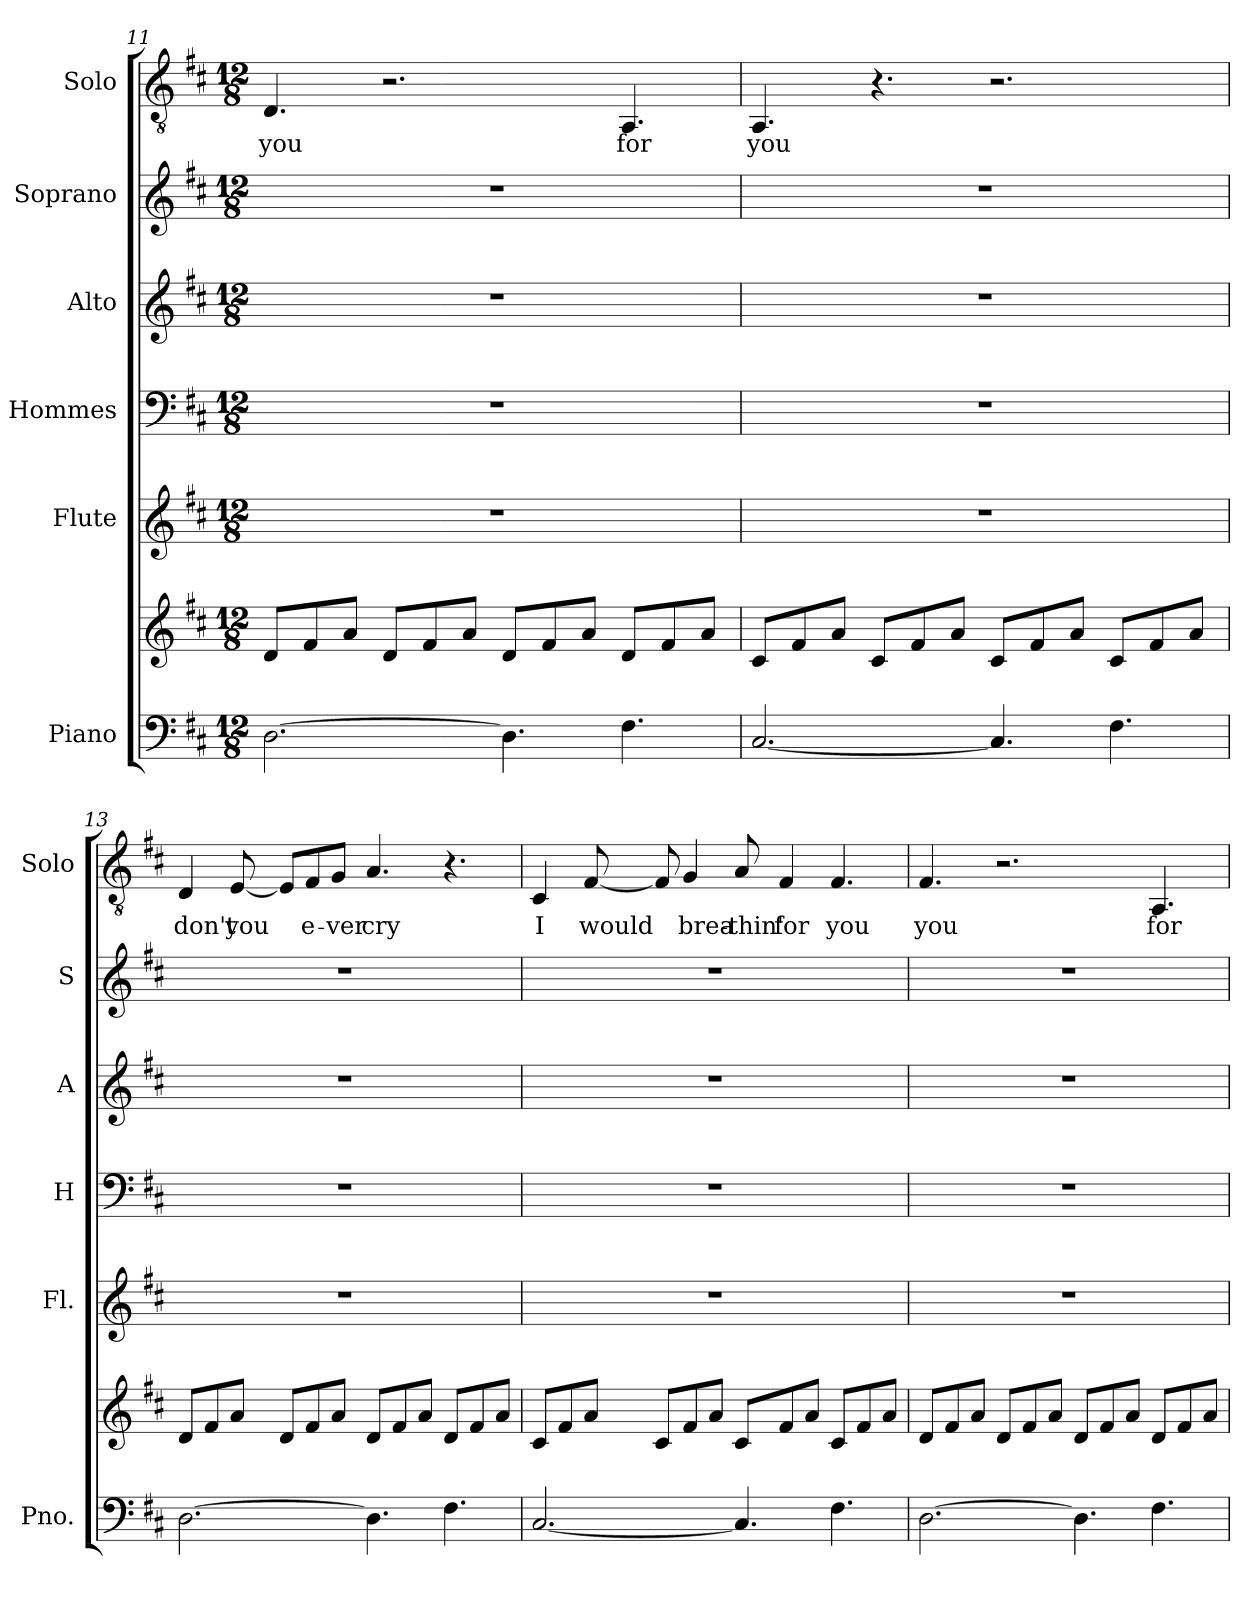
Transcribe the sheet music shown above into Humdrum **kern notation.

**kern	**kern	**kern	**kern	**kern	**kern	**kern	**text
*part6	*part6	*part5	*part4	*part3	*part2	*part1	*part1
*staff7	*staff6	*staff5	*staff4	*staff3	*staff2	*staff1	*staff1
*I"Piano	*	*I"Flute	*I"Hommes	*I"Alto	*I"Soprano	*I"Solo	*
*I'Pno.	*	*I'Fl.	*I'H	*I'A	*I'S	*I'Solo	*
*clefF4	*clefG2	*clefG2	*clefF4	*clefG2	*clefG2	*clefGv2	*
*k[f#c#]	*k[f#c#]	*k[f#c#]	*k[f#c#]	*k[f#c#]	*k[f#c#]	*k[f#c#]	*
*D:	*D:	*D:	*D:	*D:	*D:	*D:	*
*M12/8	*M12/8	*M12/8	*M12/8	*M12/8	*M12/8	*M12/8	*
=11	=11	=11	=11	=11	=11	=11	=11
[2.D\	8d/L	1.r	1.r	1.r	1.r	4.D/	you
.	8f#/	.	.	.	.	.	.
.	8a/J	.	.	.	.	.	.
.	8d/L	.	.	.	.	2.r	.
.	8f#/	.	.	.	.	.	.
.	8a/J	.	.	.	.	.	.
4.D\]	8d/L	.	.	.	.	.	.
.	8f#/	.	.	.	.	.	.
.	8a/J	.	.	.	.	.	.
4.F#\	8d/L	.	.	.	.	4.AA/	for
.	8f#/	.	.	.	.	.	.
.	8a/J	.	.	.	.	.	.
=12	=12	=12	=12	=12	=12	=12	=12
[2.C#/	8c#/L	1.r	1.r	1.r	1.r	4.AA/	you
.	8f#/	.	.	.	.	.	.
.	8a/J	.	.	.	.	.	.
.	8c#/L	.	.	.	.	4.r	.
.	8f#/	.	.	.	.	.	.
.	8a/J	.	.	.	.	.	.
4.C#/]	8c#/L	.	.	.	.	2.r	.
.	8f#/	.	.	.	.	.	.
.	8a/J	.	.	.	.	.	.
4.F#\	8c#/L	.	.	.	.	.	.
.	8f#/	.	.	.	.	.	.
.	8a/J	.	.	.	.	.	.
!!LO:PB:g=z
=13	=13	=13	=13	=13	=13	=13	=13
[2.D\	8d/L	1.r	1.r	1.r	1.r	4D/	don't
.	8f#/	.	.	.	.	.	.
.	8a/J	.	.	.	.	[8E/	you
.	8d/L	.	.	.	.	8E/L]	.
.	8f#/	.	.	.	.	8F#/	e-
.	8a/J	.	.	.	.	8G/J	-ver
4.D\]	8d/L	.	.	.	.	4.A/	cry
.	8f#/	.	.	.	.	.	.
.	8a/J	.	.	.	.	.	.
4.F#\	8d/L	.	.	.	.	4.r	.
.	8f#/	.	.	.	.	.	.
.	8a/J	.	.	.	.	.	.
=14	=14	=14	=14	=14	=14	=14	=14
[2.C#/	8c#/L	1.r	1.r	1.r	1.r	4C#/	I
.	8f#/	.	.	.	.	.	.
.	8a/J	.	.	.	.	[8F#/	would
.	8c#/L	.	.	.	.	8F#/]	.
.	8f#/	.	.	.	.	4G/	brea-
.	8a/J	.	.	.	.	.	.
4.C#/]	8c#/L	.	.	.	.	8A/	-thin'
.	8f#/	.	.	.	.	4F#/	for
.	8a/J	.	.	.	.	.	.
4.F#\	8c#/L	.	.	.	.	4.F#/	you
.	8f#/	.	.	.	.	.	.
.	8a/J	.	.	.	.	.	.
=15	=15	=15	=15	=15	=15	=15	=15
[2.D\	8d/L	1.r	1.r	1.r	1.r	4.F#/	you
.	8f#/	.	.	.	.	.	.
.	8a/J	.	.	.	.	.	.
.	8d/L	.	.	.	.	2.r	.
.	8f#/	.	.	.	.	.	.
.	8a/J	.	.	.	.	.	.
4.D\]	8d/L	.	.	.	.	.	.
.	8f#/	.	.	.	.	.	.
.	8a/J	.	.	.	.	.	.
4.F#\	8d/L	.	.	.	.	4.AA/	for
.	8f#/	.	.	.	.	.	.
.	8a/J	.	.	.	.	.	.
=	=	=	=	=	=	=	=
*-	*-	*-	*-	*-	*-	*-	*-
